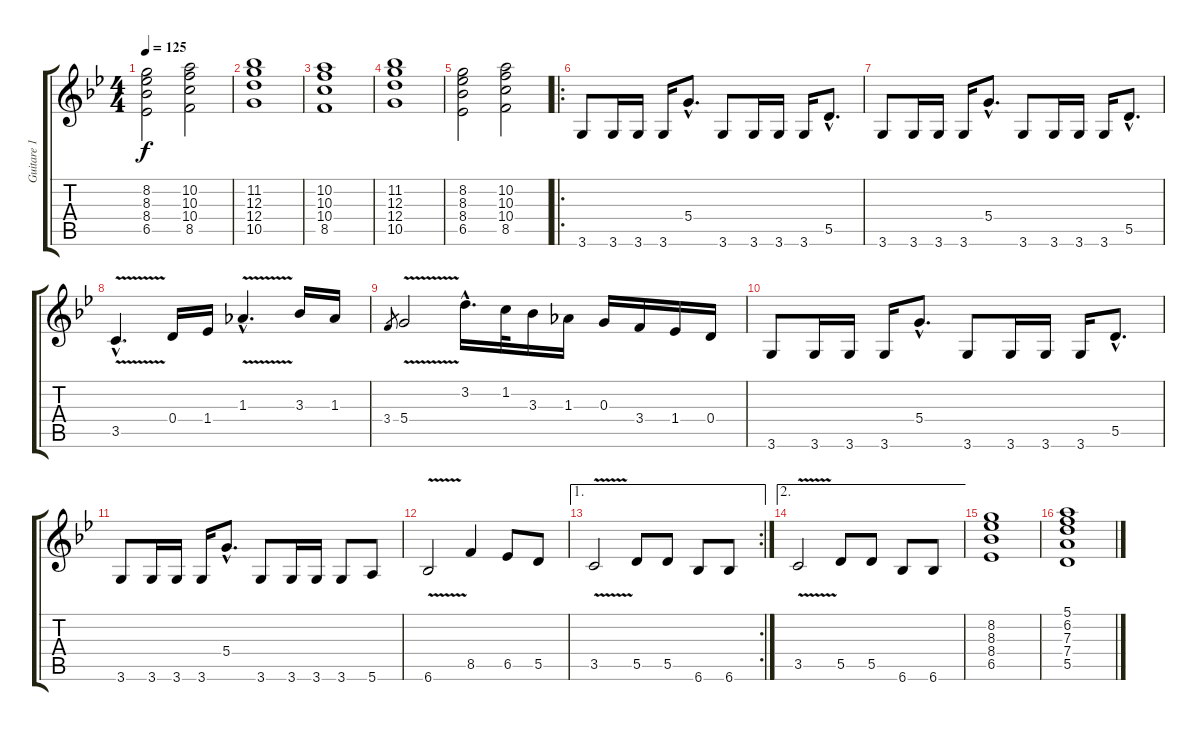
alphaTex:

\track ("Guitare 1" "Guitare 1") {instrument distortionguitar}
\staff {score tabs}
\tuning (E4 B3 G3 D3 A2 E2) {hide}
\ts (4 4)
\tempo 125
\clef g2
\ks bb
(8.2 8.3 8.4 6.5).2{dy f} (10.2 10.3 10.4 8.5).2 |
(11.2 12.3 12.4 10.5).1{balance 2} |
(10.2 10.3 10.4 8.5).1 |
(11.2 12.3 12.4 10.5).1 |
(8.2 8.3 8.4 6.5).2 (10.2 10.3 10.4 8.5).2 |
\ro
3.6.8 3.6.16 3.6.16 3.6.16 5.4{hac}.8{d} 3.6.8 3.6.16 3.6.16 3.6.16 5.5{hac}.8{d} |
3.6.8 3.6.16 3.6.16 3.6.16 5.4{hac}.8{d} 3.6.8 3.6.16 3.6.16 3.6.16 5.5{hac}.8{d} |
3.5{v hac}.4{d} 0.4.16 1.4.16 1.3{v hac}.4{d} 3.3.16 1.3.16 |
3.4.8{gr} 5.4{v}.2 3.2{hac}.16{d} 1.2.32 3.3.16 1.3.16 0.3.16 3.4.16 1.4.16 0.4.16 |
3.6.8 3.6.16 3.6.16 3.6.16 5.4{hac}.8{d} 3.6.8 3.6.16 3.6.16 3.6.16 5.5{hac}.8{d} |
3.6.8 3.6.16 3.6.16 3.6.16 5.4{hac}.8{d} 3.6.8 3.6.16 3.6.16 3.6.8 5.6.8 |
6.6{v}.2 8.5.4 6.5.8 5.5.8 |
\ae 1
\rc 2
3.5{v}.2 5.5.8 5.5.8 6.6.8 6.6.8 |
\ae 2
3.5{v}.2 5.5.8 5.5.8 6.6.8 6.6.8 |
(8.2 8.3 8.4 6.5).1 |
(5.1 6.2 7.3 7.4 5.5).1
